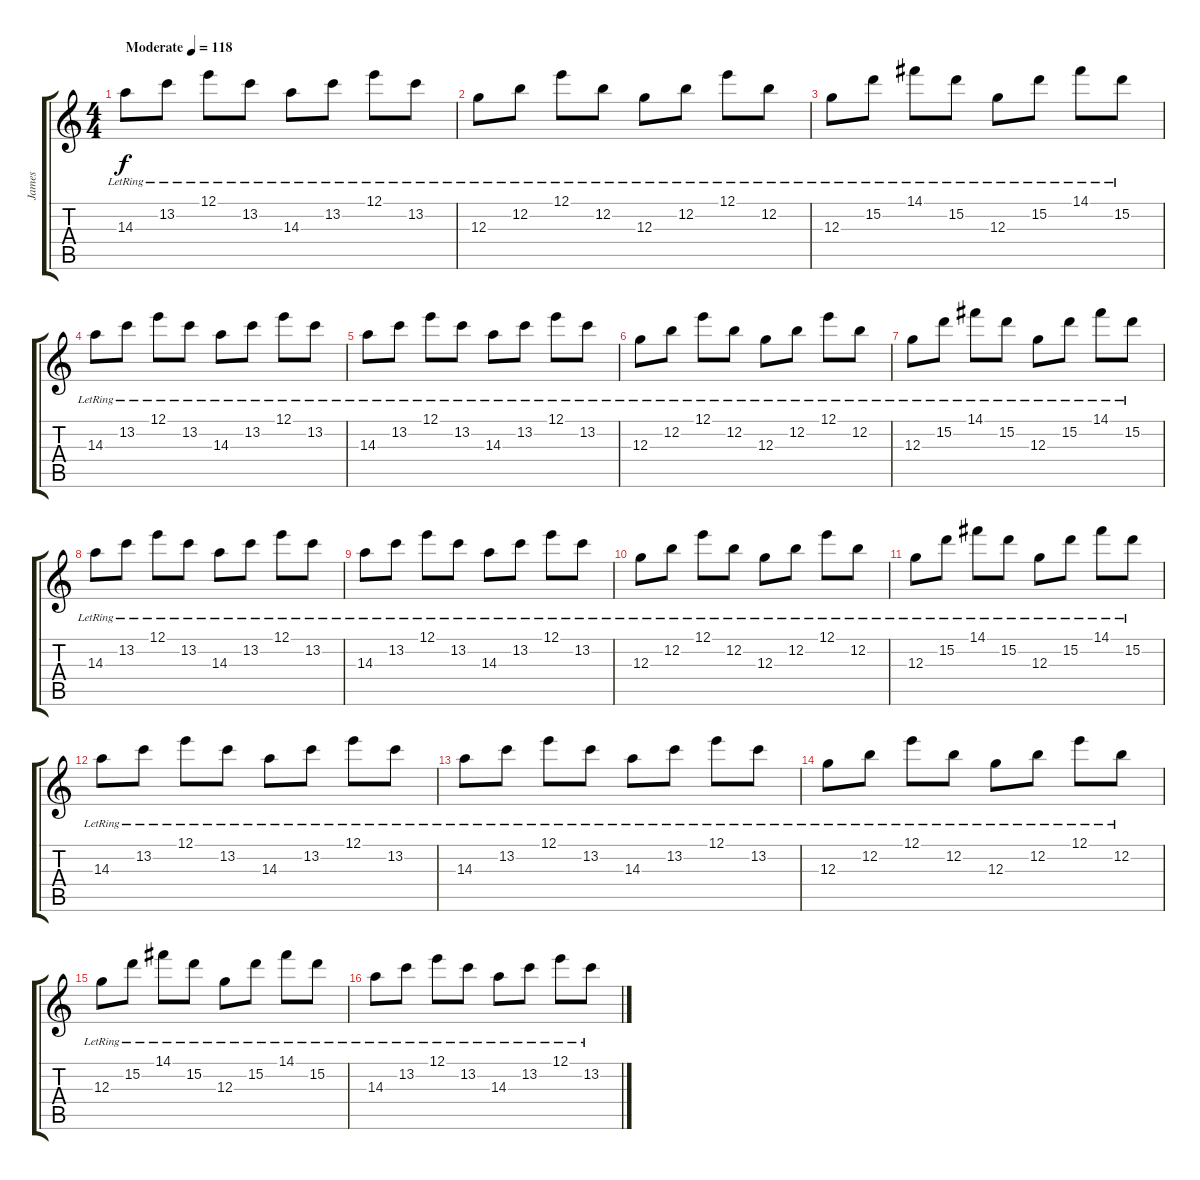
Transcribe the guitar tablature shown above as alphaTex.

\track ("James" "James") {instrument distortionguitar}
\staff {score tabs}
\tuning (E4 B3 G3 D3 A2 E2) {hide}
\ts (4 4)
\tempo (118 "Moderate")
\clef g2
\ks c
14.3{lr}.8{dy f volume 8 instrument electricguitarjazz} 13.2{lr}.8 12.1{lr}.8 13.2{lr}.8 14.3{lr}.8 13.2{lr}.8 12.1{lr}.8 13.2{lr}.8 |
12.3{lr}.8 12.2{lr}.8 12.1{lr}.8 12.2{lr}.8 12.3{lr}.8 12.2{lr}.8 12.1{lr}.8 12.2{lr}.8 |
12.3{lr}.8 15.2{lr}.8 14.1{lr}.8 15.2{lr}.8 12.3{lr}.8 15.2{lr}.8 14.1{lr}.8 15.2{lr}.8 |
14.3{lr}.8 13.2{lr}.8 12.1{lr}.8 13.2{lr}.8 14.3{lr}.8 13.2{lr}.8 12.1{lr}.8 13.2{lr}.8 |
14.3{lr}.8 13.2{lr}.8 12.1{lr}.8 13.2{lr}.8 14.3{lr}.8 13.2{lr}.8 12.1{lr}.8 13.2{lr}.8 |
12.3{lr}.8 12.2{lr}.8 12.1{lr}.8 12.2{lr}.8 12.3{lr}.8 12.2{lr}.8 12.1{lr}.8 12.2{lr}.8 |
12.3{lr}.8 15.2{lr}.8 14.1{lr}.8 15.2{lr}.8 12.3{lr}.8 15.2{lr}.8 14.1{lr}.8 15.2{lr}.8 |
14.3{lr}.8 13.2{lr}.8 12.1{lr}.8 13.2{lr}.8 14.3{lr}.8 13.2{lr}.8 12.1{lr}.8 13.2{lr}.8 |
14.3{lr}.8 13.2{lr}.8 12.1{lr}.8 13.2{lr}.8 14.3{lr}.8 13.2{lr}.8 12.1{lr}.8 13.2{lr}.8 |
12.3{lr}.8 12.2{lr}.8 12.1{lr}.8 12.2{lr}.8 12.3{lr}.8 12.2{lr}.8 12.1{lr}.8 12.2{lr}.8 |
12.3{lr}.8 15.2{lr}.8 14.1{lr}.8 15.2{lr}.8 12.3{lr}.8 15.2{lr}.8 14.1{lr}.8 15.2{lr}.8 |
14.3{lr}.8 13.2{lr}.8 12.1{lr}.8 13.2{lr}.8 14.3{lr}.8 13.2{lr}.8 12.1{lr}.8 13.2{lr}.8 |
14.3{lr}.8 13.2{lr}.8 12.1{lr}.8 13.2{lr}.8 14.3{lr}.8 13.2{lr}.8 12.1{lr}.8 13.2{lr}.8 |
12.3{lr}.8 12.2{lr}.8 12.1{lr}.8 12.2{lr}.8 12.3{lr}.8 12.2{lr}.8 12.1{lr}.8 12.2{lr}.8 |
12.3{lr}.8 15.2{lr}.8 14.1{lr}.8 15.2{lr}.8 12.3{lr}.8 15.2{lr}.8 14.1{lr}.8 15.2{lr}.8 |
14.3{lr}.8 13.2{lr}.8 12.1{lr}.8 13.2{lr}.8 14.3{lr}.8 13.2{lr}.8 12.1{lr}.8 13.2{lr}.8
